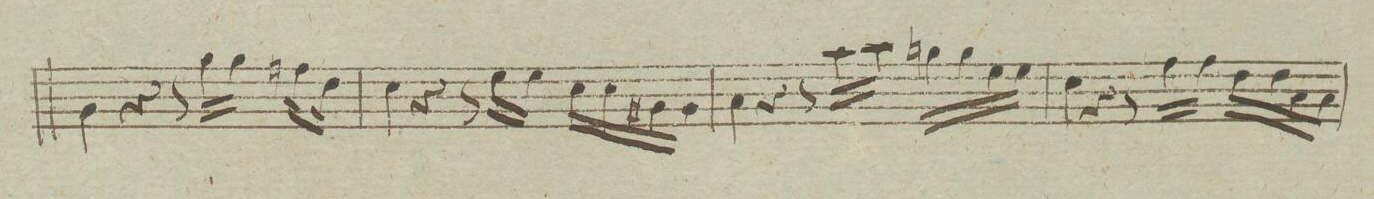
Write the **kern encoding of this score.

**kern	**dynam
*I"Violino. 2do	*
*clefG2	*
*k[]	*
*met(c|)	*
*M2/2	*
4g\	.
4r	.
8r	.
*Xtremolo	*
16gg\LL	.
16gg\JJ	.
*tremolo	*
16ffn\LL	.
16ff\	.
16dd\	.
16dd\JJ	.
=168	=168
4cc\	.
4r	.
8r	.
*Xtremolo	*
16ee\LL	.
16ee\JJ	.
16ccLL\	.
16cc\	.
16g#X/	.
16g#/JJ	.
=169	=169
4a\	.
4r	.
8r	.
16aa\LL	.
16aa\JJ	.
16ggn\LL	.
16gg\	.
16ee\	.
16ee\JJ	.
=170	=170
4cc\	.
4r	.
8r	.
16ff\LL	.
16ff\JJ	.
16dd\LL	.
16dd\	.
16a/	.
16a/JJ	.
=171	=171
*-	*-
